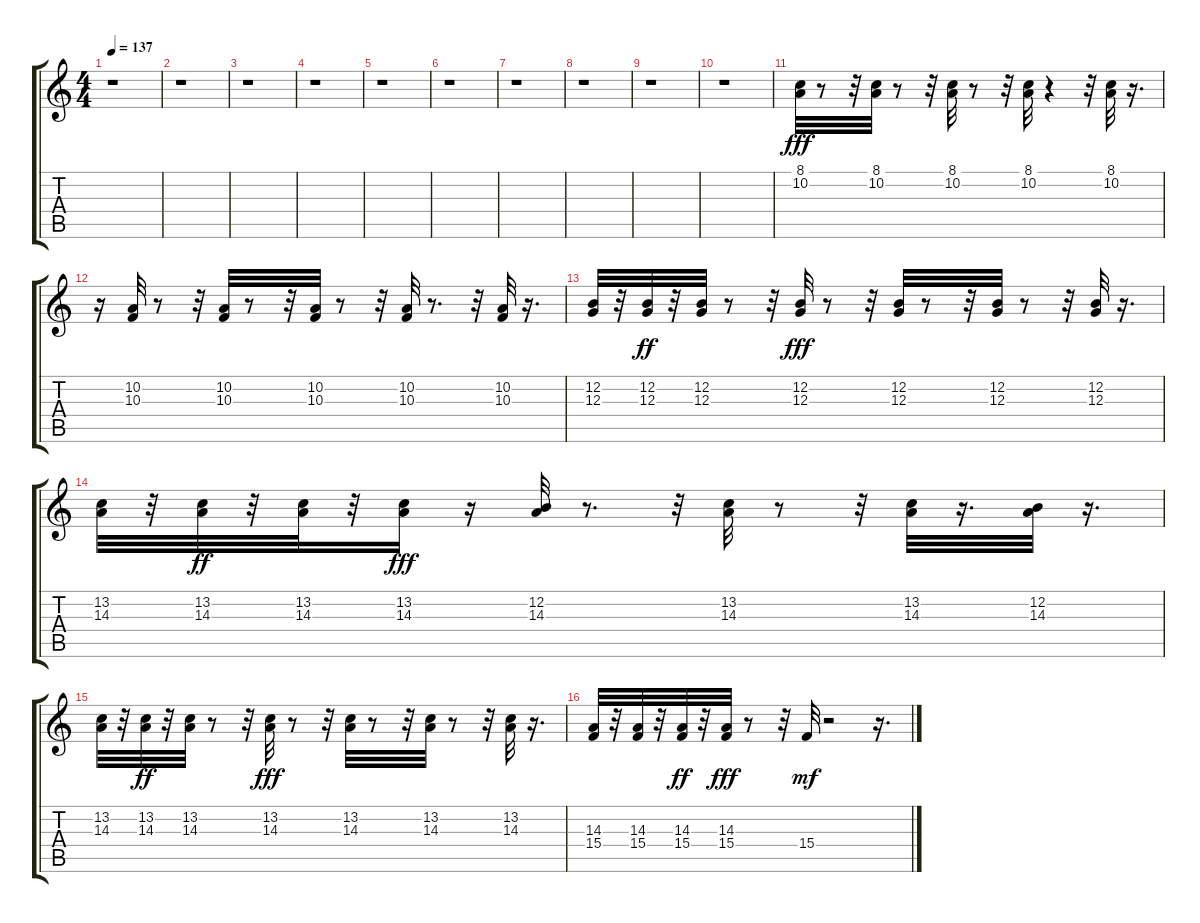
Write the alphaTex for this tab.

\track "" {instrument pizzicatostrings}
\staff {score tabs}
\tuning (E4 B3 G3 D3 A2 E2) {hide}
\ts (4 4)
\tempo 137
\clef g2
\ks c
r.1{dy fff} |
r.1 |
r.1 |
r.1 |
r.1 |
r.1 |
r.1 |
r.1 |
r.1 |
r.1 |
(8.1 10.2).32 r.8 r.32 (8.1 10.2).32 r.8 r.32 (8.1 10.2).32 r.8 r.32 (8.1 10.2).32 r.4 r.32 (8.1 10.2).32 r.16{d} |
r.16 (10.2 10.3).32 r.8 r.32 (10.2 10.3).32 r.8 r.32 (10.2 10.3).32 r.8 r.32 (10.2 10.3).32 r.8{d} r.32 (10.2 10.3).32 r.16{d} |
(12.2 12.3).32 r.32 (12.2 12.3).32{dy ff} r.32 (12.2 12.3).32 r.8 r.32 (12.2 12.3).32{dy fff} r.8 r.32 (12.2 12.3).32 r.8 r.32 (12.2 12.3).32 r.8 r.32 (12.2 12.3).32 r.16{d} |
(13.2 14.3).32 r.32 (13.2 14.3).32{dy ff} r.32 (13.2 14.3).32 r.32 (13.2 14.3).16{dy fff} r.16 (12.2 14.3).32 r.8{d} r.32 (13.2 14.3).32 r.8 r.32 (13.2 14.3).32 r.16{d} (12.2 14.3).32 r.16{d} |
(13.2 14.3).32 r.32 (13.2 14.3).32{dy ff} r.32 (13.2 14.3).32 r.8 r.32 (13.2 14.3).32{dy fff} r.8 r.32 (13.2 14.3).32 r.8 r.32 (13.2 14.3).32 r.8 r.32 (13.2 14.3).32 r.16{d} |
(14.3 15.4).32 r.32 (14.3 15.4).32 r.32 (14.3 15.4).32{dy ff} r.32 (14.3 15.4).32{dy fff} r.8 r.32 15.4.32{dy mf} r.2 r.16{d}
